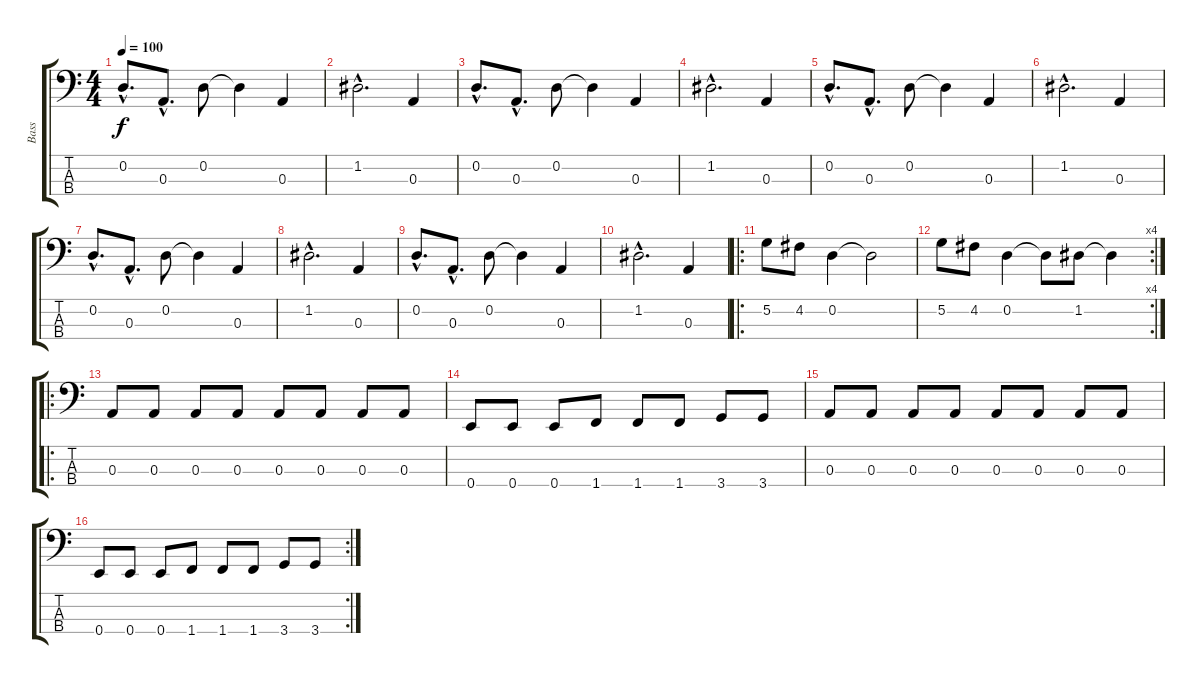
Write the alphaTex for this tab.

\track ("Bass" "Bass") {instrument electricbassfinger}
\staff {score tabs}
\tuning (G2 D2 A1 E1) {hide}
\ts (4 4)
\tempo 100
\clef f4
\ks c
0.2{hac}.8{d dy f} 0.3{hac}.8{d} 0.2.8 0.2{t}.4 0.3.4 |
1.2{hac}.2{d} 0.3.4 |
0.2{hac}.8{d} 0.3{hac}.8{d} 0.2.8 0.2{t}.4 0.3.4 |
1.2{hac}.2{d} 0.3.4 |
0.2{hac}.8{d} 0.3{hac}.8{d} 0.2.8 0.2{t}.4 0.3.4 |
1.2{hac}.2{d} 0.3.4 |
0.2{hac}.8{d} 0.3{hac}.8{d} 0.2.8 0.2{t}.4 0.3.4 |
1.2{hac}.2{d} 0.3.4 |
0.2{hac}.8{d} 0.3{hac}.8{d} 0.2.8 0.2{t}.4 0.3.4 |
1.2{hac}.2{d} 0.3.4 |
\ro
5.2.8 4.2.8 0.2.4 0.2{t}.2 |
\rc 4
5.2.8 4.2.8 0.2.4 0.2{t}.8 1.2.8 1.2{t}.4 |
\ro
0.3.8 0.3.8 0.3.8 0.3.8 0.3.8 0.3.8 0.3.8 0.3.8 |
0.4.8 0.4.8 0.4.8 1.4.8 1.4.8 1.4.8 3.4.8 3.4.8 |
0.3.8 0.3.8 0.3.8 0.3.8 0.3.8 0.3.8 0.3.8 0.3.8 |
\rc 2
0.4.8 0.4.8 0.4.8 1.4.8 1.4.8 1.4.8 3.4.8 3.4.8
